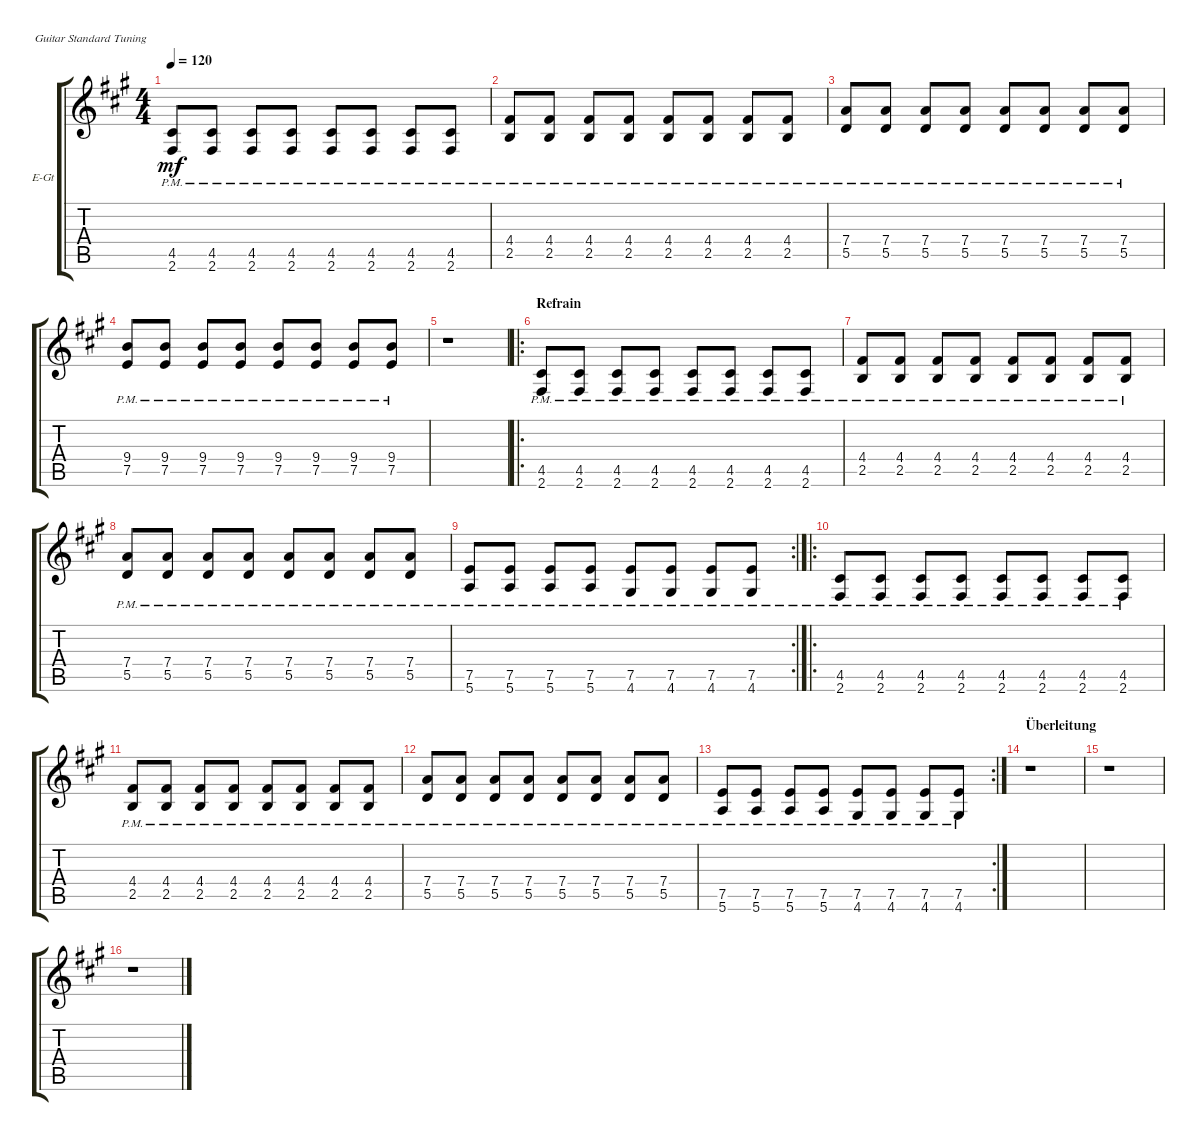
\defaultSystemsLayout 4
\bracketExtendMode groupsimilarinstruments
\firstSystemTrackNameOrientation horizontal
\otherSystemsTrackNameOrientation horizontal
\track ("Rhythm Guitar" "E-Gt") {instrument distortionguitar}
\staff {score tabs}
\tuning (E4 B3 G3 D3 A2 E2)
\ts (4 4)
\tempo 120
\clef g2
\ks f#minor
(2.6{pm} 4.5{pm}).8{dy mf} (2.6{pm} 4.5{pm}).8 (2.6{pm} 4.5{pm}).8 (2.6{pm} 4.5{pm}).8 (2.6{pm} 4.5{pm}).8 (2.6{pm} 4.5{pm}).8 (2.6{pm} 4.5{pm}).8 (2.6{pm} 4.5{pm}).8 |
(2.5{pm} 4.4{pm}).8 (2.5{pm} 4.4{pm}).8 (2.5{pm} 4.4{pm}).8 (2.5{pm} 4.4{pm}).8 (2.5{pm} 4.4{pm}).8 (2.5{pm} 4.4{pm}).8 (2.5{pm} 4.4{pm}).8 (2.5{pm} 4.4{pm}).8 |
(5.5{pm} 7.4{pm}).8 (5.5{pm} 7.4{pm}).8 (5.5{pm} 7.4{pm}).8 (5.5{pm} 7.4{pm}).8 (5.5{pm} 7.4{pm}).8 (5.5{pm} 7.4{pm}).8 (5.5{pm} 7.4{pm}).8 (5.5{pm} 7.4{pm}).8 |
(7.5{pm} 9.4{pm}).8 (7.5{pm} 9.4{pm}).8 (7.5{pm} 9.4{pm}).8 (7.5{pm} 9.4{pm}).8 (7.5{pm} 9.4{pm}).8 (7.5{pm} 9.4{pm}).8 (7.5{pm} 9.4{pm}).8 (7.5{pm} 9.4{pm}).8 |
r.1 |
\ro
\section ("" "Refrain")
(2.6{pm} 4.5{pm}).8 (2.6{pm} 4.5{pm}).8 (2.6{pm} 4.5{pm}).8 (2.6{pm} 4.5{pm}).8 (2.6{pm} 4.5{pm}).8 (2.6{pm} 4.5{pm}).8 (2.6{pm} 4.5{pm}).8 (2.6{pm} 4.5{pm}).8 |
(2.5{pm} 4.4{pm}).8 (2.5{pm} 4.4{pm}).8 (2.5{pm} 4.4{pm}).8 (2.5{pm} 4.4{pm}).8 (2.5{pm} 4.4{pm}).8 (2.5{pm} 4.4{pm}).8 (2.5{pm} 4.4{pm}).8 (2.5{pm} 4.4{pm}).8 |
(5.5{pm} 7.4{pm}).8 (5.5{pm} 7.4{pm}).8 (5.5{pm} 7.4{pm}).8 (5.5{pm} 7.4{pm}).8 (5.5{pm} 7.4{pm}).8 (5.5{pm} 7.4{pm}).8 (5.5{pm} 7.4{pm}).8 (5.5{pm} 7.4{pm}).8 |
\rc 2
(5.6{pm} 7.5{pm}).8 (5.6{pm} 7.5{pm}).8 (5.6{pm} 7.5{pm}).8 (5.6{pm} 7.5{pm}).8 (4.6{pm} 7.5{pm}).8 (4.6{pm} 7.5{pm}).8 (4.6{pm} 7.5{pm}).8 (4.6{pm} 7.5{pm}).8 |
\ro
(2.6{pm} 4.5{pm}).8 (2.6{pm} 4.5{pm}).8 (2.6{pm} 4.5{pm}).8 (2.6{pm} 4.5{pm}).8 (2.6{pm} 4.5{pm}).8 (2.6{pm} 4.5{pm}).8 (2.6{pm} 4.5{pm}).8 (2.6{pm} 4.5{pm}).8 |
(2.5{pm} 4.4{pm}).8 (2.5{pm} 4.4{pm}).8 (2.5{pm} 4.4{pm}).8 (2.5{pm} 4.4{pm}).8 (2.5{pm} 4.4{pm}).8 (2.5{pm} 4.4{pm}).8 (2.5{pm} 4.4{pm}).8 (2.5{pm} 4.4{pm}).8 |
(5.5{pm} 7.4{pm}).8 (5.5{pm} 7.4{pm}).8 (5.5{pm} 7.4{pm}).8 (5.5{pm} 7.4{pm}).8 (5.5{pm} 7.4{pm}).8 (5.5{pm} 7.4{pm}).8 (5.5{pm} 7.4{pm}).8 (5.5{pm} 7.4{pm}).8 |
\rc 2
(5.6{pm} 7.5{pm}).8 (5.6{pm} 7.5{pm}).8 (5.6{pm} 7.5{pm}).8 (5.6{pm} 7.5{pm}).8 (4.6{pm} 7.5{pm}).8 (4.6{pm} 7.5{pm}).8 (4.6{pm} 7.5{pm}).8 (4.6{pm} 7.5{pm}).8 |
\section ("" "Überleitung")
r.1 |
r.1 |
r.1
